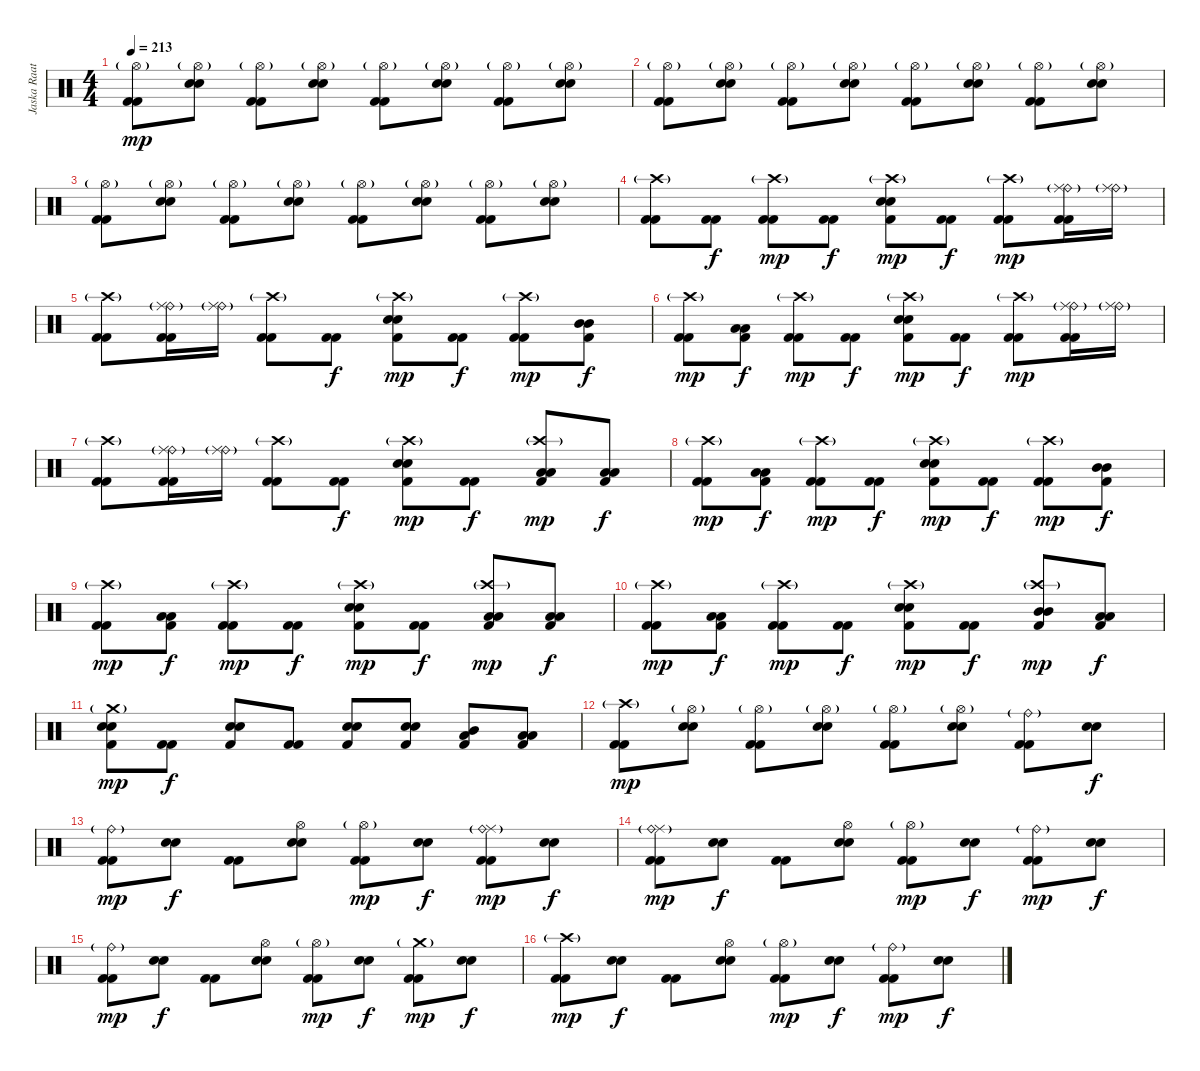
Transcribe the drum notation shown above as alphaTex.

\track ("Jaska Raatikainen" "Jaska Raat") {instrument percussion}
\staff {score}
\articulation defaults
\ts (4 4)
\tempo 213
\clef neutral
\ks c
("Hi-Hat (open)"{g} "Kick (hit) 2" "Kick (hit) 2").8{dy mp} ("Hi-Hat (open)"{g} "Electric Snare (hit)" "Electric Snare (hit)").8 ("Hi-Hat (open)"{g} "Kick (hit) 2" "Kick (hit) 2").8 ("Hi-Hat (open)"{g} "Electric Snare (hit)" "Electric Snare (hit)").8 ("Hi-Hat (open)"{g} "Kick (hit) 2" "Kick (hit) 2").8 ("Hi-Hat (open)"{g} "Electric Snare (hit)" "Electric Snare (hit)").8 ("Hi-Hat (open)"{g} "Kick (hit) 2" "Kick (hit) 2").8 ("Hi-Hat (open)"{g} "Electric Snare (hit)" "Electric Snare (hit)").8 |
("Hi-Hat (open)"{g} "Kick (hit) 2" "Kick (hit) 2").8 ("Hi-Hat (open)"{g} "Electric Snare (hit)" "Electric Snare (hit)").8 ("Hi-Hat (open)"{g} "Kick (hit) 2" "Kick (hit) 2").8 ("Hi-Hat (open)"{g} "Electric Snare (hit)" "Electric Snare (hit)").8 ("Hi-Hat (open)"{g} "Kick (hit) 2" "Kick (hit) 2").8 ("Hi-Hat (open)"{g} "Electric Snare (hit)" "Electric Snare (hit)").8 ("Hi-Hat (open)"{g} "Kick (hit) 2" "Kick (hit) 2").8 ("Hi-Hat (open)"{g} "Electric Snare (hit)" "Electric Snare (hit)").8 |
("Hi-Hat (open)"{g} "Kick (hit) 2" "Kick (hit) 2").8 ("Hi-Hat (open)"{g} "Electric Snare (hit)" "Electric Snare (hit)").8 ("Hi-Hat (open)"{g} "Kick (hit) 2" "Kick (hit) 2").8 ("Hi-Hat (open)"{g} "Electric Snare (hit)" "Electric Snare (hit)").8 ("Hi-Hat (open)"{g} "Kick (hit) 2" "Kick (hit) 2").8 ("Hi-Hat (open)"{g} "Electric Snare (hit)" "Electric Snare (hit)").8 ("Hi-Hat (open)"{g} "Kick (hit) 2" "Kick (hit) 2").8 ("Hi-Hat (open)"{g} "Electric Snare (hit)" "Electric Snare (hit)").8 |
("Crash high (hit)"{g} "Kick (hit) 2" "Kick (hit) 2").8 ("Kick (hit) 2" "Kick (hit) 2").8{dy f} ("Crash high (hit)"{g} "Kick (hit) 2" "Kick (hit) 2").8{dy mp} ("Kick (hit) 2" "Kick (hit) 2").8{dy f} ("Crash high (hit)"{g} "Electric Snare (hit)" "Electric Snare (hit)" "Kick (hit) 2").8{dy mp} ("Kick (hit) 2" "Kick (hit) 2").8{dy f} ("Crash high (hit)"{g} "Kick (hit) 2" "Kick (hit) 2").8{dy mp} ("Ride (bell)"{g} "Ride (middle)"{g} "Kick (hit) 2" "Kick (hit) 2").16 ("Ride (bell)"{g} "Ride (middle)"{g}).16 |
("Crash high (hit)"{g} "Kick (hit) 2" "Kick (hit) 2").8 ("Ride (bell)"{g} "Ride (middle)"{g} "Kick (hit) 2" "Kick (hit) 2").16 ("Ride (bell)"{g} "Ride (middle)"{g}).16 ("Crash high (hit)"{g} "Kick (hit) 2" "Kick (hit) 2").8 ("Kick (hit) 2" "Kick (hit) 2").8{dy f} ("Crash high (hit)"{g} "Electric Snare (hit)" "Electric Snare (hit)" "Kick (hit) 2").8{dy mp} ("Kick (hit) 2" "Kick (hit) 2").8{dy f} ("Crash high (hit)"{g} "Kick (hit) 2" "Kick (hit) 2").8{dy mp} ("Mid Tom (hit)" "Mid Tom (hit)" "Kick (hit) 2").8{dy f} |
("Crash high (hit)"{g} "Kick (hit) 2" "Kick (hit) 2").8{dy mp} ("Low Tom (hit)" "Low Tom (hit)" "Kick (hit) 2").8{dy f} ("Crash high (hit)"{g} "Kick (hit) 2" "Kick (hit) 2").8{dy mp} ("Kick (hit) 2" "Kick (hit) 2").8{dy f} ("Crash high (hit)"{g} "Electric Snare (hit)" "Electric Snare (hit)" "Kick (hit) 2").8{dy mp} ("Kick (hit) 2" "Kick (hit) 2").8{dy f} ("Crash high (hit)"{g} "Kick (hit) 2" "Kick (hit) 2").8{dy mp} ("Ride (bell)"{g} "Ride (middle)"{g} "Kick (hit) 2" "Kick (hit) 2").16 ("Ride (bell)"{g} "Ride (middle)"{g}).16 |
("Crash high (hit)"{g} "Kick (hit) 2" "Kick (hit) 2").8 ("Ride (bell)"{g} "Ride (middle)"{g} "Kick (hit) 2" "Kick (hit) 2").16 ("Ride (bell)"{g} "Ride (middle)"{g}).16 ("Crash high (hit)"{g} "Kick (hit) 2" "Kick (hit) 2").8 ("Kick (hit) 2" "Kick (hit) 2").8{dy f} ("Crash high (hit)"{g} "Electric Snare (hit)" "Electric Snare (hit)" "Kick (hit) 2").8{dy mp} ("Kick (hit) 2" "Kick (hit) 2").8{dy f} ("Crash high (hit)"{g} "Low Tom (hit)" "Low Tom (hit)" "Kick (hit) 2").8{dy mp} ("Low Tom (hit)" "Low Tom (hit)" "Kick (hit) 2").8{dy f} |
("Crash high (hit)"{g} "Kick (hit) 2" "Kick (hit) 2").8{dy mp} ("Low Tom (hit)" "Low Tom (hit)" "Kick (hit) 2").8{dy f} ("Crash high (hit)"{g} "Kick (hit) 2" "Kick (hit) 2").8{dy mp} ("Kick (hit) 2" "Kick (hit) 2").8{dy f} ("Crash high (hit)"{g} "Electric Snare (hit)" "Electric Snare (hit)" "Kick (hit) 2").8{dy mp} ("Kick (hit) 2" "Kick (hit) 2").8{dy f} ("Crash high (hit)"{g} "Kick (hit) 2" "Kick (hit) 2").8{dy mp} ("Mid Tom (hit)" "Mid Tom (hit)" "Kick (hit) 2").8{dy f} |
("Crash high (hit)"{g} "Kick (hit) 2" "Kick (hit) 2").8{dy mp} ("Low Tom (hit)" "Low Tom (hit)" "Kick (hit) 2").8{dy f} ("Crash high (hit)"{g} "Kick (hit) 2" "Kick (hit) 2").8{dy mp} ("Kick (hit) 2" "Kick (hit) 2").8{dy f} ("Crash high (hit)"{g} "Electric Snare (hit)" "Electric Snare (hit)" "Kick (hit) 2").8{dy mp} ("Kick (hit) 2" "Kick (hit) 2").8{dy f} ("Crash high (hit)"{g} "Low Tom (hit)" "Low Tom (hit)" "Kick (hit) 2").8{dy mp} ("Low Tom (hit)" "Low Tom (hit)" "Kick (hit) 2").8{dy f} |
("Crash high (hit)"{g} "Kick (hit) 2" "Kick (hit) 2").8{dy mp} ("Low Tom (hit)" "Low Tom (hit)" "Kick (hit) 2").8{dy f} ("Crash high (hit)"{g} "Kick (hit) 2" "Kick (hit) 2").8{dy mp} ("Kick (hit) 2" "Kick (hit) 2").8{dy f} ("Crash high (hit)"{g} "Electric Snare (hit)" "Electric Snare (hit)" "Kick (hit) 2").8{dy mp} ("Kick (hit) 2" "Kick (hit) 2").8{dy f} ("Crash high (hit)"{g} "Mid Tom (hit)" "Mid Tom (hit)" "Kick (hit) 2").8{dy mp} ("Low Tom (hit)" "Low Tom (hit)" "Kick (hit) 2").8{dy f} |
("Crash medium (hit)"{g} "Electric Snare (hit)" "Electric Snare (hit)" "Kick (hit) 2").8{dy mp} ("Kick (hit) 2" "Kick (hit) 2").8{dy f} ("Electric Snare (hit)" "Electric Snare (hit)" "Kick (hit) 2").8 ("Kick (hit) 2" "Kick (hit) 2").8 ("Electric Snare (hit)" "Electric Snare (hit)" "Kick (hit) 2").8 ("Electric Snare (hit)" "Electric Snare (hit)" "Kick (hit) 2").8 ("Mid Tom (hit)" "Low Tom (hit)" "Kick (hit) 2").8 ("Low Tom (hit)" "Low Tom (hit)" "Kick (hit) 2").8 |
("Crash high (hit)"{g} "Kick (hit) 2" "Kick (hit) 2").8{dy mp} ("Hi-Hat (open)"{g} "Electric Snare (hit)" "Electric Snare (hit)").8 ("Hi-Hat (open)"{g} "Kick (hit) 2" "Kick (hit) 2").8 ("Hi-Hat (open)"{g} "Electric Snare (hit)" "Electric Snare (hit)").8 ("Hi-Hat (open)"{g} "Kick (hit) 2" "Kick (hit) 2").8 ("Hi-Hat (open)"{g} "Electric Snare (hit)" "Electric Snare (hit)").8 ("Ride (bell)"{g} "Kick (hit) 2" "Kick (hit) 2").8 ("Electric Snare (hit)" "Electric Snare (hit)").8{dy f} |
("Ride (bell)"{g} "Kick (hit) 2" "Kick (hit) 2").8{dy mp} ("Electric Snare (hit)" "Electric Snare (hit)").8{dy f} ("Kick (hit) 2" "Kick (hit) 2").8 ("Hi-Hat (open)" "Electric Snare (hit)" "Electric Snare (hit)").8 ("Hi-Hat (open)"{g} "Kick (hit) 2" "Kick (hit) 2").8{dy mp} ("Electric Snare (hit)" "Electric Snare (hit)").8{dy f} ("Ride (middle)" "Ride (bell)"{g} "Kick (hit) 2" "Kick (hit) 2").8{dy mp} ("Electric Snare (hit)" "Electric Snare (hit)").8{dy f} |
("Ride (middle)" "Ride (bell)"{g} "Kick (hit) 2" "Kick (hit) 2").8{dy mp} ("Electric Snare (hit)" "Electric Snare (hit)").8{dy f} ("Kick (hit) 2" "Kick (hit) 2").8 ("Hi-Hat (open)" "Electric Snare (hit)" "Electric Snare (hit)").8 ("Hi-Hat (open)"{g} "Kick (hit) 2" "Kick (hit) 2").8{dy mp} ("Electric Snare (hit)" "Electric Snare (hit)").8{dy f} ("Ride (bell)"{g} "Kick (hit) 2" "Kick (hit) 2").8{dy mp} ("Electric Snare (hit)" "Electric Snare (hit)").8{dy f} |
("Ride (bell)"{g} "Kick (hit) 2" "Kick (hit) 2").8{dy mp} ("Electric Snare (hit)" "Electric Snare (hit)").8{dy f} ("Kick (hit) 2" "Kick (hit) 2").8 ("Hi-Hat (open)" "Electric Snare (hit)" "Electric Snare (hit)").8 ("Hi-Hat (open)"{g} "Kick (hit) 2" "Kick (hit) 2").8{dy mp} ("Electric Snare (hit)" "Electric Snare (hit)").8{dy f} ("Crash medium (hit)"{g} "Kick (hit) 2" "Kick (hit) 2").8{dy mp} ("Electric Snare (hit)" "Electric Snare (hit)").8{dy f} |
("Crash high (hit)"{g} "Kick (hit) 2" "Kick (hit) 2").8{dy mp} ("Electric Snare (hit)" "Electric Snare (hit)").8{dy f} ("Kick (hit) 2" "Kick (hit) 2").8 ("Hi-Hat (open)" "Electric Snare (hit)" "Electric Snare (hit)").8 ("Hi-Hat (open)"{g} "Kick (hit) 2" "Kick (hit) 2").8{dy mp} ("Electric Snare (hit)" "Electric Snare (hit)").8{dy f} ("Ride (bell)"{g} "Kick (hit) 2" "Kick (hit) 2").8{dy mp} ("Electric Snare (hit)" "Electric Snare (hit)").8{dy f}
